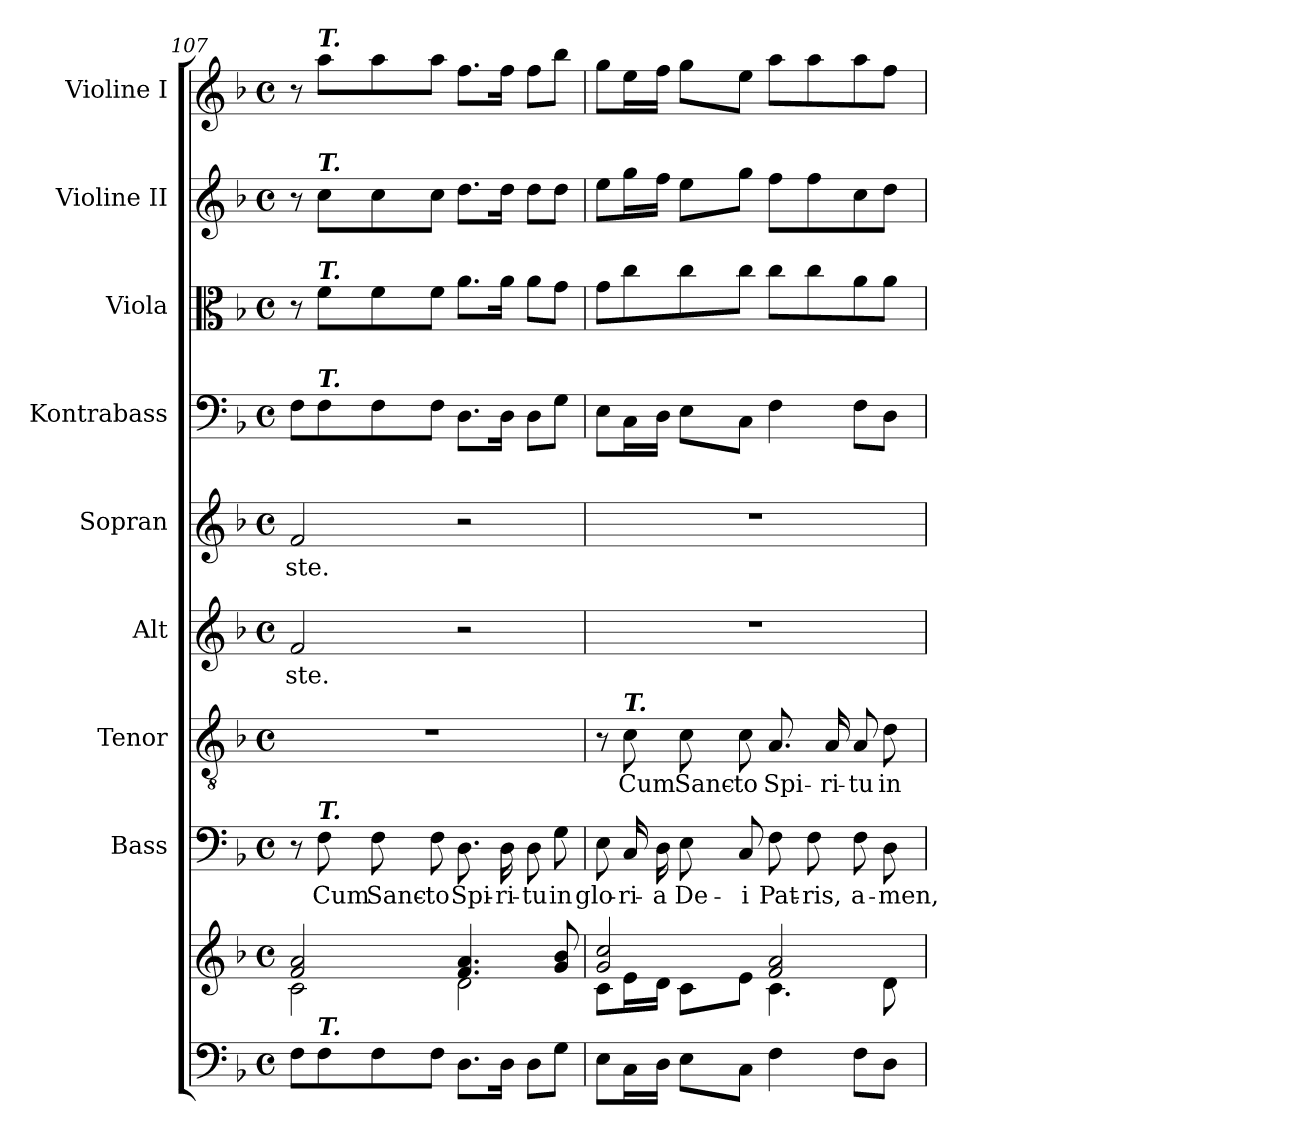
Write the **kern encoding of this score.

**kern	**kern	**kern	**text	**kern	**text	**kern	**text	**kern	**text	**kern	**kern	**kern	**kern
*part9	*part9	*part8	*part8	*part7	*part7	*part6	*part6	*part5	*part5	*part4	*part3	*part2	*part1
*staff10	*staff9	*staff8	*staff8	*staff7	*staff7	*staff6	*staff6	*staff5	*staff5	*staff4	*staff3	*staff2	*staff1
*	*	*I"Bass	*	*I"Tenor	*	*I"Alt	*	*I"Sopran	*	*I"Kontrabass	*I"Viola	*I"Violine II	*I"Violine I
*	*	*I'B.	*	*I'T.	*	*I'A.	*	*I'S.	*	*I'Kb.	*I'Vla.	*I'Vl. II	*I'Vl. I
*clefF4	*clefG2	*clefF4	*	*clefGv2	*	*clefG2	*	*clefG2	*	*clefF4	*clefC3	*clefG2	*clefG2
*	*	*	*	*	*	*	*	*	*	*ITrd7c12	*	*	*
*k[b-]	*k[b-]	*k[b-]	*	*k[b-]	*	*k[b-]	*	*k[b-]	*	*k[b-]	*k[b-]	*k[b-]	*k[b-]
*F:	*F:	*F:	*	*F:	*	*F:	*	*F:	*	*F:	*F:	*F:	*F:
*M4/4	*M4/4	*M4/4	*	*M4/4	*	*M4/4	*	*M4/4	*	*M4/4	*M4/4	*M4/4	*M4/4
*met(c)	*met(c)	*met(c)	*	*met(c)	*	*met(c)	*	*met(c)	*	*met(c)	*met(c)	*met(c)	*met(c)
=107	=107	=107	=107	=107	=107	=107	=107	=107	=107	=107	=107	=107	=107
*	*^	*	*	*	*	*	*	*	*	*	*	*	*
!	!	!	!	!	!	!	!	!LO:LY:b	!	!LO:LY:b	!	!	!	!
8F\L	2f/ 2a/	2c\	8r	.	1r	.	2f/	-ste.	2f/	-ste.	8FF\L	8r	8r	8r
!	!	!	!	!	!	!	!	!	!	!	!	!	!	!LO:TX:a:Bi:t=T.
!	!	!	!	!	!	!	!	!	!	!	!	!	!LO:TX:a:Bi:t=T.	!
!	!	!	!	!	!	!	!	!	!	!	!	!LO:TX:a:Bi:t=T.	!	!
!	!	!	!	!	!	!	!	!	!	!	!LO:TX:a:Bi:t=T.	!	!	!
!	!	!	!LO:TX:a:Bi:t=T.	!	!	!	!	!	!	!	!	!	!	!
!LO:TX:a:Bi:t=T.	!	!	!	!	!	!	!	!	!	!	!	!	!	!
!	!	!	!	!LO:LY:b	!	!	!	!	!	!	!	!	!	!
8F\	.	.	8F\	Cum	.	.	.	.	.	.	8FF\	8f\L	8cc\L	8aa\L
!	!	!	!	!LO:LY:b	!	!	!	!	!	!	!	!	!	!
8F\	.	.	8F\	Sanc-	.	.	.	.	.	.	8FF\	8f\	8cc\	8aa\
!	!	!	!	!LO:LY:b	!	!	!	!	!	!	!	!	!	!
8F\J	.	.	8F\	-to	.	.	.	.	.	.	8FF\J	8f\J	8cc\J	8aa\J
!	!	!	!	!LO:LY:b	!	!	!	!	!	!	!	!	!	!
8.D\L	4.f/ 4.a/	2d\	8.D\	Spi-	.	.	2r	.	2r	.	8.DD\L	8.a\L	8.dd\L	8.ff\L
!	!	!	!	!LO:LY:b	!	!	!	!	!	!	!	!	!	!
16D\Jk	.	.	16D\	-ri-	.	.	.	.	.	.	16DD\Jk	16a\Jk	16dd\Jk	16ff\Jk
!	!	!	!	!LO:LY:b	!	!	!	!	!	!	!	!	!	!
8D\L	.	.	8D\	-tu	.	.	.	.	.	.	8DD\L	8a\L	8dd\L	8ff\L
!	!	!	!	!LO:LY:b	!	!	!	!	!	!	!	!	!	!
8G\J	8g/ 8b-/	.	8G\	in	.	.	.	.	.	.	8GG\J	8g\J	8dd\J	8bb-\J
=108	=108	=108	=108	=108	=108	=108	=108	=108	=108	=108	=108	=108	=108	=108
!	!	!	!	!LO:LY:b	!	!	!	!	!	!	!	!	!	!
8E\L	2g/ 2cc/	8c\L	8E\	glo-	8r	.	1r	.	1r	.	8EE\L	8g\L	8ee\L	8gg\L
!	!	!	!	!	!LO:TX:a:Bi:t=T.	!	!	!	!	!	!	!	!	!
!	!	!	!	!LO:LY:b	!	!LO:LY:b	!	!	!	!	!	!	!	!
16C\L	.	16e\L	16C/	-ri-	8c\	Cum	.	.	.	.	16CC\L	8cc\	16gg\L	16ee\L
!	!	!	!	!LO:LY:b	!	!	!	!	!	!	!	!	!	!
16D\JJ	.	16d\JJ	16D\	-a	.	.	.	.	.	.	16DD\JJ	.	16ff\JJ	16ff\JJ
!	!	!	!	!LO:LY:b	!	!LO:LY:b	!	!	!	!	!	!	!	!
8E\L	.	8c\L	8E\	De-	8c\	Sanc-	.	.	.	.	8EE\L	8cc\	8ee\L	8gg\L
!	!	!	!	!LO:LY:b	!	!LO:LY:b	!	!	!	!	!	!	!	!
8C\J	.	8e\J	8C/	-i	8c\	-to	.	.	.	.	8CC\J	8cc\J	8gg\J	8ee\J
!	!	!	!	!LO:LY:b	!	!LO:LY:b	!	!	!	!	!	!	!	!
4F\	2f/ 2a/	4.c\	8F\	Pat-	8.A/	Spi-	.	.	.	.	4FF\	8cc\L	8ff\L	8aa\L
!	!	!	!	!LO:LY:b	!	!	!	!	!	!	!	!	!	!
.	.	.	8F\	-ris,	.	.	.	.	.	.	.	8cc\	8ff\	8aa\
!	!	!	!	!	!	!LO:LY:b	!	!	!	!	!	!	!	!
.	.	.	.	.	16A/	-ri-	.	.	.	.	.	.	.	.
!	!	!	!	!LO:LY:b	!	!LO:LY:b	!	!	!	!	!	!	!	!
8F\L	.	.	8F\	a-	8A/	-tu	.	.	.	.	8FF\L	8a\	8cc\	8aa\
!	!	!	!	!LO:LY:b	!	!LO:LY:b	!	!	!	!	!	!	!	!
8D\J	.	8d\	8D\	-men,	8d\	in	.	.	.	.	8DD\J	8a\J	8dd\J	8ff\J
*	*v	*v	*	*	*	*	*	*	*	*	*	*	*	*
=	=	=	=	=	=	=	=	=	=	=	=	=	=
*-	*-	*-	*-	*-	*-	*-	*-	*-	*-	*-	*-	*-	*-
